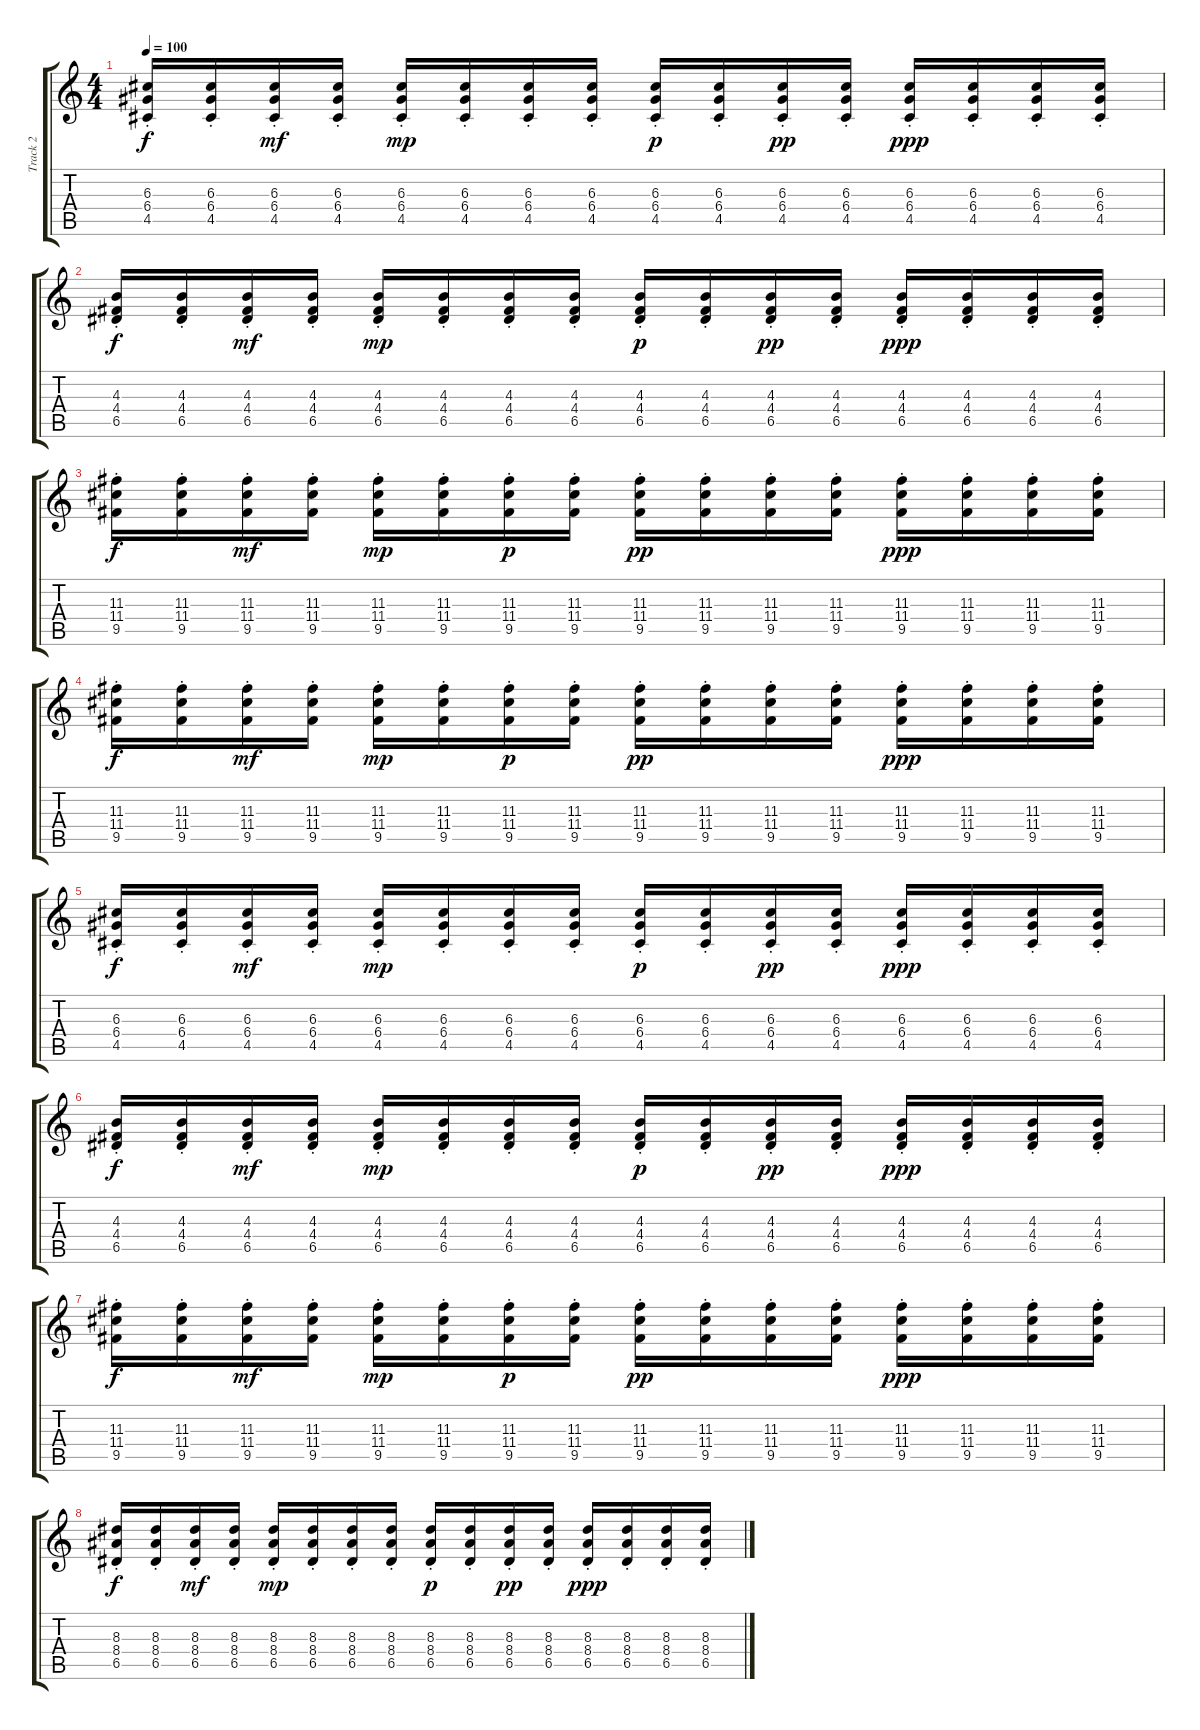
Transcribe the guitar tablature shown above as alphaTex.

\track ("Track 2" "Track 2") {instrument electricguitarclean}
\staff {score tabs}
\tuning (E4 B3 G3 D3 A2 E2) {hide}
\ts (4 4)
\tempo 100
\clef g2
\ks c
(6.3{st} 6.4{st} 4.5{st}).16{dy f} (6.3{st} 6.4{st} 4.5{st}).16 (6.3{st} 6.4{st} 4.5{st}).16{dy mf} (6.3{st} 6.4{st} 4.5{st}).16 (6.3{st} 6.4{st} 4.5{st}).16{dy mp} (6.3{st} 6.4{st} 4.5{st}).16 (6.3{st} 6.4{st} 4.5{st}).16 (6.3{st} 6.4{st} 4.5{st}).16 (6.3{st} 6.4{st} 4.5{st}).16{dy p} (6.3{st} 6.4{st} 4.5{st}).16 (6.3{st} 6.4{st} 4.5{st}).16{dy pp} (6.3{st} 6.4{st} 4.5{st}).16 (6.3{st} 6.4{st} 4.5{st}).16{dy ppp} (6.3{st} 6.4{st} 4.5{st}).16 (6.3{st} 6.4{st} 4.5{st}).16 (6.3{st} 6.4{st} 4.5{st}).16 |
(4.3{st} 4.4{st} 6.5{st}).16{dy f} (4.3{st} 4.4{st} 6.5{st}).16 (4.3{st} 4.4{st} 6.5{st}).16{dy mf} (4.3{st} 4.4{st} 6.5{st}).16 (4.3{st} 4.4{st} 6.5{st}).16{dy mp} (4.3{st} 4.4{st} 6.5{st}).16 (4.3{st} 4.4{st} 6.5{st}).16 (4.3{st} 4.4{st} 6.5{st}).16 (4.3{st} 4.4{st} 6.5{st}).16{dy p} (4.3{st} 4.4{st} 6.5{st}).16 (4.3{st} 4.4{st} 6.5{st}).16{dy pp} (4.3{st} 4.4{st} 6.5{st}).16 (4.3{st} 4.4{st} 6.5{st}).16{dy ppp} (4.3{st} 4.4{st} 6.5{st}).16 (4.3{st} 4.4{st} 6.5{st}).16 (4.3{st} 4.4{st} 6.5{st}).16 |
(11.3{st} 11.4{st} 9.5{st}).16{dy f} (11.3{st} 11.4{st} 9.5{st}).16 (11.3{st} 11.4{st} 9.5{st}).16{dy mf} (11.3{st} 11.4{st} 9.5{st}).16 (11.3{st} 11.4{st} 9.5{st}).16{dy mp} (11.3{st} 11.4{st} 9.5{st}).16 (11.3{st} 11.4{st} 9.5{st}).16{dy p} (11.3{st} 11.4{st} 9.5{st}).16 (11.3{st} 11.4{st} 9.5{st}).16{dy pp} (11.3{st} 11.4{st} 9.5{st}).16 (11.3{st} 11.4{st} 9.5{st}).16 (11.3{st} 11.4{st} 9.5{st}).16 (11.3{st} 11.4{st} 9.5{st}).16{dy ppp} (11.3{st} 11.4{st} 9.5{st}).16 (11.3{st} 11.4{st} 9.5{st}).16 (11.3{st} 11.4{st} 9.5{st}).16 |
(11.3{st} 11.4{st} 9.5{st}).16{dy f} (11.3{st} 11.4{st} 9.5{st}).16 (11.3{st} 11.4{st} 9.5{st}).16{dy mf} (11.3{st} 11.4{st} 9.5{st}).16 (11.3{st} 11.4{st} 9.5{st}).16{dy mp} (11.3{st} 11.4{st} 9.5{st}).16 (11.3{st} 11.4{st} 9.5{st}).16{dy p} (11.3{st} 11.4{st} 9.5{st}).16 (11.3{st} 11.4{st} 9.5{st}).16{dy pp} (11.3{st} 11.4{st} 9.5{st}).16 (11.3{st} 11.4{st} 9.5{st}).16 (11.3{st} 11.4{st} 9.5{st}).16 (11.3{st} 11.4{st} 9.5{st}).16{dy ppp} (11.3{st} 11.4{st} 9.5{st}).16 (11.3{st} 11.4{st} 9.5{st}).16 (11.3{st} 11.4{st} 9.5{st}).16 |
(6.3{st} 6.4{st} 4.5{st}).16{dy f} (6.3{st} 6.4{st} 4.5{st}).16 (6.3{st} 6.4{st} 4.5{st}).16{dy mf} (6.3{st} 6.4{st} 4.5{st}).16 (6.3{st} 6.4{st} 4.5{st}).16{dy mp} (6.3{st} 6.4{st} 4.5{st}).16 (6.3{st} 6.4{st} 4.5{st}).16 (6.3{st} 6.4{st} 4.5{st}).16 (6.3{st} 6.4{st} 4.5{st}).16{dy p} (6.3{st} 6.4{st} 4.5{st}).16 (6.3{st} 6.4{st} 4.5{st}).16{dy pp} (6.3{st} 6.4{st} 4.5{st}).16 (6.3{st} 6.4{st} 4.5{st}).16{dy ppp} (6.3{st} 6.4{st} 4.5{st}).16 (6.3{st} 6.4{st} 4.5{st}).16 (6.3{st} 6.4{st} 4.5{st}).16 |
(4.3{st} 4.4{st} 6.5{st}).16{dy f} (4.3{st} 4.4{st} 6.5{st}).16 (4.3{st} 4.4{st} 6.5{st}).16{dy mf} (4.3{st} 4.4{st} 6.5{st}).16 (4.3{st} 4.4{st} 6.5{st}).16{dy mp} (4.3{st} 4.4{st} 6.5{st}).16 (4.3{st} 4.4{st} 6.5{st}).16 (4.3{st} 4.4{st} 6.5{st}).16 (4.3{st} 4.4{st} 6.5{st}).16{dy p} (4.3{st} 4.4{st} 6.5{st}).16 (4.3{st} 4.4{st} 6.5{st}).16{dy pp} (4.3{st} 4.4{st} 6.5{st}).16 (4.3{st} 4.4{st} 6.5{st}).16{dy ppp} (4.3{st} 4.4{st} 6.5{st}).16 (4.3{st} 4.4{st} 6.5{st}).16 (4.3{st} 4.4{st} 6.5{st}).16 |
(11.3{st} 11.4{st} 9.5{st}).16{dy f} (11.3{st} 11.4{st} 9.5{st}).16 (11.3{st} 11.4{st} 9.5{st}).16{dy mf} (11.3{st} 11.4{st} 9.5{st}).16 (11.3{st} 11.4{st} 9.5{st}).16{dy mp} (11.3{st} 11.4{st} 9.5{st}).16 (11.3{st} 11.4{st} 9.5{st}).16{dy p} (11.3{st} 11.4{st} 9.5{st}).16 (11.3{st} 11.4{st} 9.5{st}).16{dy pp} (11.3{st} 11.4{st} 9.5{st}).16 (11.3{st} 11.4{st} 9.5{st}).16 (11.3{st} 11.4{st} 9.5{st}).16 (11.3{st} 11.4{st} 9.5{st}).16{dy ppp} (11.3{st} 11.4{st} 9.5{st}).16 (11.3{st} 11.4{st} 9.5{st}).16 (11.3{st} 11.4{st} 9.5{st}).16 |
(8.3{st} 8.4{st} 6.5{st}).16{dy f} (8.3{st} 8.4{st} 6.5{st}).16 (8.3{st} 8.4{st} 6.5{st}).16{dy mf} (8.3{st} 8.4{st} 6.5{st}).16 (8.3{st} 8.4{st} 6.5{st}).16{dy mp} (8.3{st} 8.4{st} 6.5{st}).16 (8.3{st} 8.4{st} 6.5{st}).16 (8.3{st} 8.4{st} 6.5{st}).16 (8.3{st} 8.4{st} 6.5{st}).16{dy p} (8.3{st} 8.4{st} 6.5{st}).16 (8.3{st} 8.4{st} 6.5{st}).16{dy pp} (8.3{st} 8.4{st} 6.5{st}).16 (8.3{st} 8.4{st} 6.5{st}).16{dy ppp} (8.3{st} 8.4{st} 6.5{st}).16 (8.3{st} 8.4{st} 6.5{st}).16 (8.3{st} 8.4{st} 6.5{st}).16
